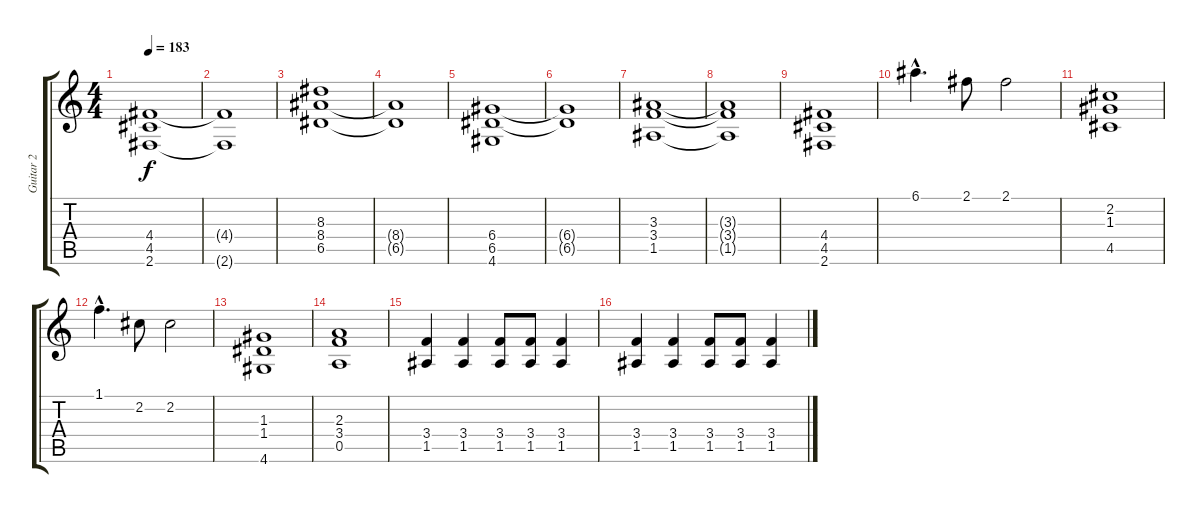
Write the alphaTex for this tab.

\track ("Guitar 2" "Guitar 2") {instrument overdrivenguitar}
\staff {score tabs}
\tuning (E4 B3 G3 D3 A2 E2) {hide}
\ts (4 4)
\tempo 183
\clef g2
\ks c
(4.4 4.5 2.6).1{dy f} |
(4.4{t} 2.6{t}).1 |
(8.3 8.4 6.5).1 |
(8.4{t} 6.5{t}).1 |
(6.4 6.5 4.6).1 |
(6.4{t} 6.5{t}).1 |
(3.3 3.4 1.5).1 |
(3.3{t} 3.4{t} 1.5{t}).1 |
(4.4 4.5 2.6).1 |
6.1{hac}.4{d} 2.1.8 2.1.2 |
(2.2 1.3 4.5).1 |
1.1{hac}.4{d} 2.2.8 2.2.2 |
(1.3 1.4 4.6).1 |
(2.3 3.4 0.5).1 |
(3.4 1.5).4 (3.4 1.5).4 (3.4 1.5).8 (3.4 1.5).8 (3.4 1.5).4 |
(3.4 1.5).4 (3.4 1.5).4 (3.4 1.5).8 (3.4 1.5).8 (3.4 1.5).4
